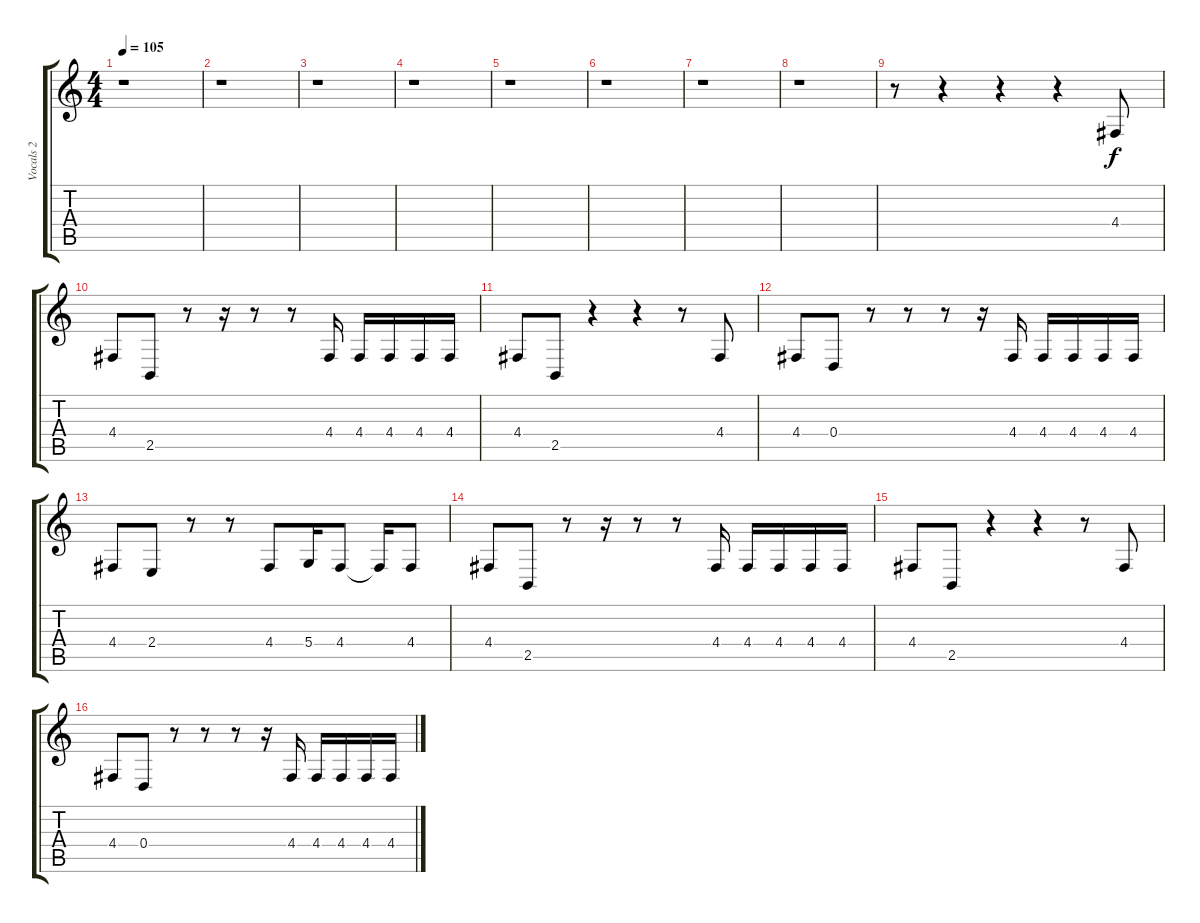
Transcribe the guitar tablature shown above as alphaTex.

\track ("Vocals 2" "Vocals 2") {instrument harpsichord}
\staff {score tabs}
\tuning (E4 B3 G3 D3 A2 E2) {hide}
\ts (4 4)
\tempo 105
\clef g2
\ks c
r.1{dy f} |
r.1 |
r.1 |
r.1 |
r.1 |
r.1 |
r.1 |
r.1 |
r.8 r.4 r.4 r.4 4.4.8{volume 13} |
4.4.8 2.5.8 r.8 r.16 r.8 r.8 4.4.16 4.4.16 4.4.16 4.4.16 4.4.16 |
4.4.8 2.5.8 r.4 r.4 r.8 4.4.8 |
4.4.8 0.4.8 r.8 r.8 r.8 r.16 4.4.16 4.4.16 4.4.16 4.4.16 4.4.16 |
4.4.8 2.4.8 r.8 r.8 4.4.8 5.4.16 4.4.8 4.4{t}.16 4.4.8 |
4.4.8 2.5.8 r.8 r.16 r.8 r.8 4.4.16 4.4.16 4.4.16 4.4.16 4.4.16 |
4.4.8 2.5.8 r.4 r.4 r.8 4.4.8 |
4.4.8 0.4.8 r.8 r.8 r.8 r.16 4.4.16 4.4.16 4.4.16 4.4.16 4.4.16
